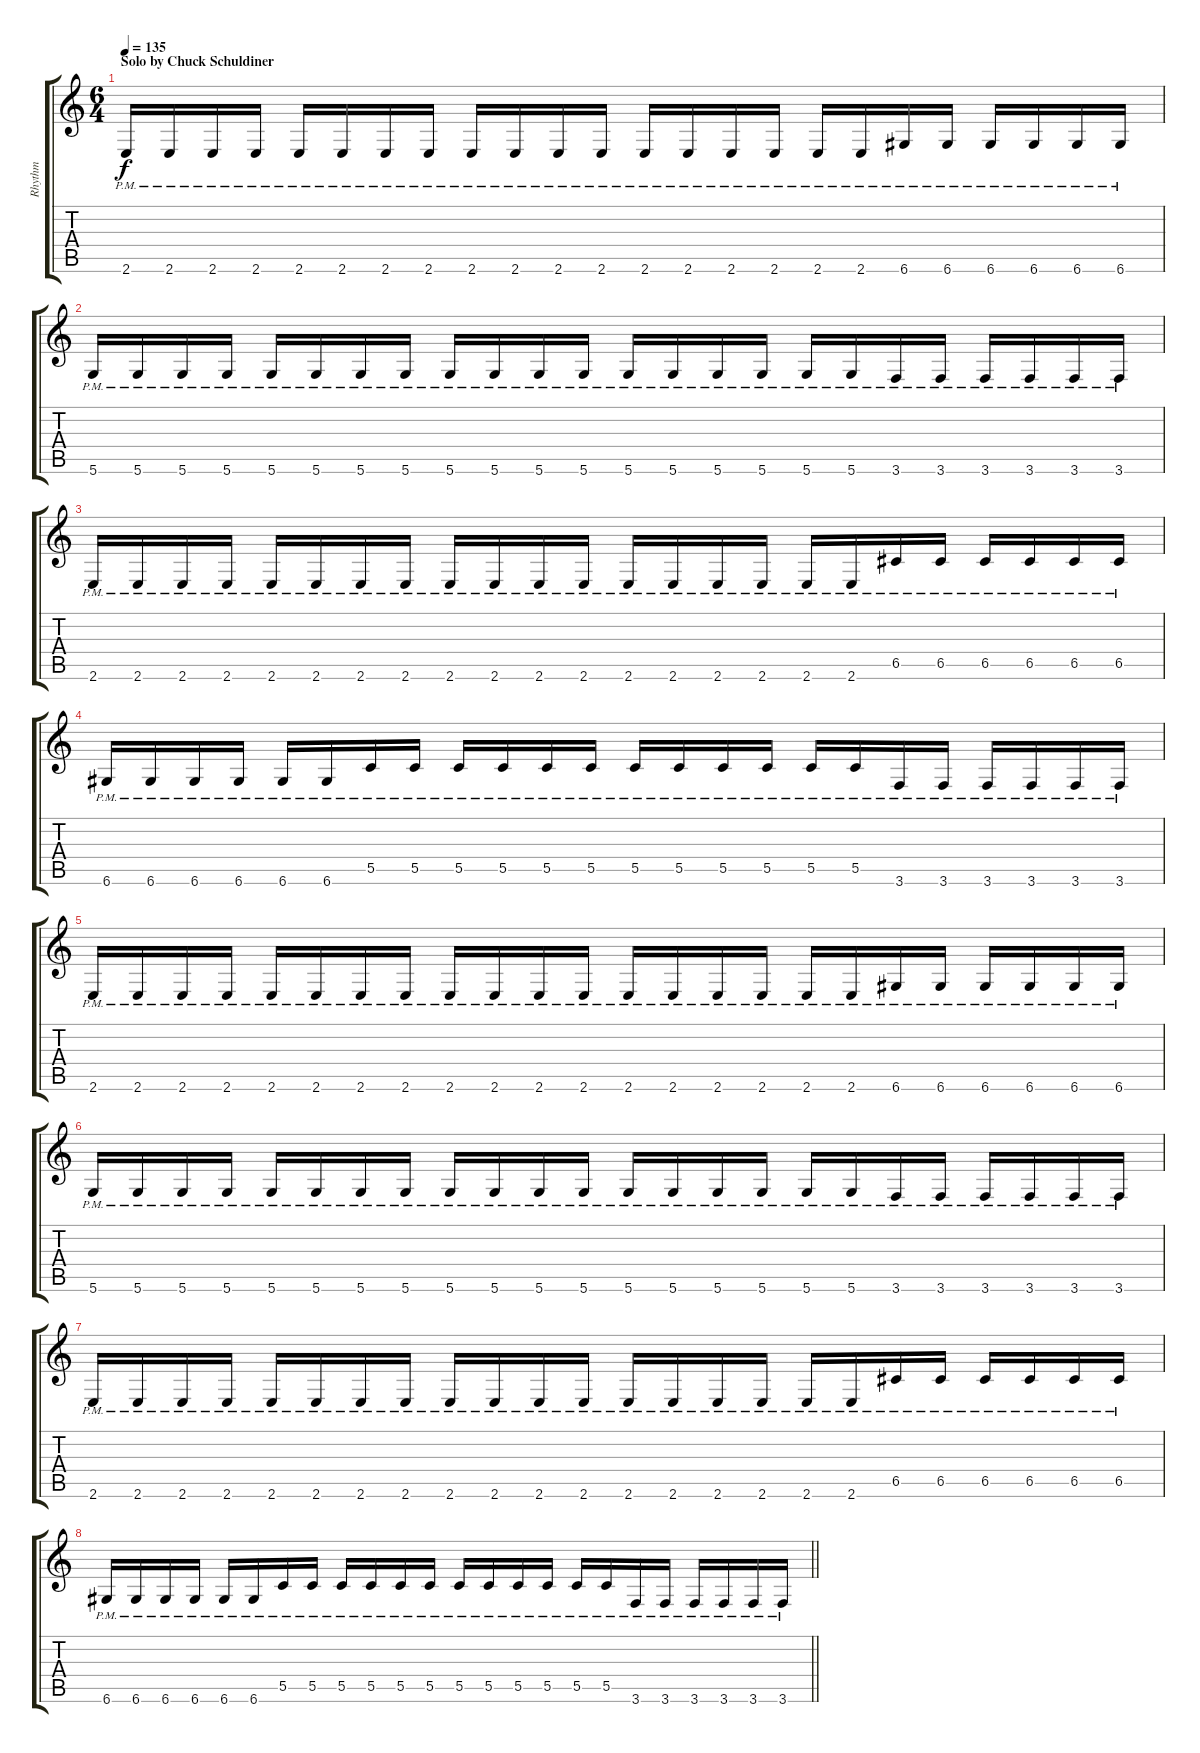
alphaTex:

\track ("Rhythm" "Rhythm") {instrument distortionguitar}
\staff {score tabs}
\tuning (D4 A3 F3 C3 G2 D2) {hide}
\ts (6 4)
\section ("" "Solo by Chuck Schuldiner")
\tempo 135
\clef g2
\ks c
2.6{pm}.16{dy f} 2.6{pm}.16 2.6{pm}.16 2.6{pm}.16 2.6{pm}.16 2.6{pm}.16 2.6{pm}.16 2.6{pm}.16 2.6{pm}.16 2.6{pm}.16 2.6{pm}.16 2.6{pm}.16 2.6{pm}.16 2.6{pm}.16 2.6{pm}.16 2.6{pm}.16 2.6{pm}.16 2.6{pm}.16 6.6{pm}.16 6.6{pm}.16 6.6{pm}.16 6.6{pm}.16 6.6{pm}.16 6.6{pm}.16 |
5.6{pm}.16 5.6{pm}.16 5.6{pm}.16 5.6{pm}.16 5.6{pm}.16 5.6{pm}.16 5.6{pm}.16 5.6{pm}.16 5.6{pm}.16 5.6{pm}.16 5.6{pm}.16 5.6{pm}.16 5.6{pm}.16 5.6{pm}.16 5.6{pm}.16 5.6{pm}.16 5.6{pm}.16 5.6{pm}.16 3.6{pm}.16 3.6{pm}.16 3.6{pm}.16 3.6{pm}.16 3.6{pm}.16 3.6{pm}.16 |
2.6{pm}.16 2.6{pm}.16 2.6{pm}.16 2.6{pm}.16 2.6{pm}.16 2.6{pm}.16 2.6{pm}.16 2.6{pm}.16 2.6{pm}.16 2.6{pm}.16 2.6{pm}.16 2.6{pm}.16 2.6{pm}.16 2.6{pm}.16 2.6{pm}.16 2.6{pm}.16 2.6{pm}.16 2.6{pm}.16 6.5{pm}.16 6.5{pm}.16 6.5{pm}.16 6.5{pm}.16 6.5{pm}.16 6.5{pm}.16 |
6.6{pm}.16 6.6{pm}.16 6.6{pm}.16 6.6{pm}.16 6.6{pm}.16 6.6{pm}.16 5.5{pm}.16 5.5{pm}.16 5.5{pm}.16 5.5{pm}.16 5.5{pm}.16 5.5{pm}.16 5.5{pm}.16 5.5{pm}.16 5.5{pm}.16 5.5{pm}.16 5.5{pm}.16 5.5{pm}.16 3.6{pm}.16 3.6{pm}.16 3.6{pm}.16 3.6{pm}.16 3.6{pm}.16 3.6{pm}.16 |
2.6{pm}.16 2.6{pm}.16 2.6{pm}.16 2.6{pm}.16 2.6{pm}.16 2.6{pm}.16 2.6{pm}.16 2.6{pm}.16 2.6{pm}.16 2.6{pm}.16 2.6{pm}.16 2.6{pm}.16 2.6{pm}.16 2.6{pm}.16 2.6{pm}.16 2.6{pm}.16 2.6{pm}.16 2.6{pm}.16 6.6{pm}.16 6.6{pm}.16 6.6{pm}.16 6.6{pm}.16 6.6{pm}.16 6.6{pm}.16 |
5.6{pm}.16 5.6{pm}.16 5.6{pm}.16 5.6{pm}.16 5.6{pm}.16 5.6{pm}.16 5.6{pm}.16 5.6{pm}.16 5.6{pm}.16 5.6{pm}.16 5.6{pm}.16 5.6{pm}.16 5.6{pm}.16 5.6{pm}.16 5.6{pm}.16 5.6{pm}.16 5.6{pm}.16 5.6{pm}.16 3.6{pm}.16 3.6{pm}.16 3.6{pm}.16 3.6{pm}.16 3.6{pm}.16 3.6{pm}.16 |
2.6{pm}.16 2.6{pm}.16 2.6{pm}.16 2.6{pm}.16 2.6{pm}.16 2.6{pm}.16 2.6{pm}.16 2.6{pm}.16 2.6{pm}.16 2.6{pm}.16 2.6{pm}.16 2.6{pm}.16 2.6{pm}.16 2.6{pm}.16 2.6{pm}.16 2.6{pm}.16 2.6{pm}.16 2.6{pm}.16 6.5{pm}.16 6.5{pm}.16 6.5{pm}.16 6.5{pm}.16 6.5{pm}.16 6.5{pm}.16 |
\barLineRight lightlight
6.6{pm}.16 6.6{pm}.16 6.6{pm}.16 6.6{pm}.16 6.6{pm}.16 6.6{pm}.16 5.5{pm}.16 5.5{pm}.16 5.5{pm}.16 5.5{pm}.16 5.5{pm}.16 5.5{pm}.16 5.5{pm}.16 5.5{pm}.16 5.5{pm}.16 5.5{pm}.16 5.5{pm}.16 5.5{pm}.16 3.6{pm}.16 3.6{pm}.16 3.6{pm}.16 3.6{pm}.16 3.6{pm}.16 3.6{pm}.16
